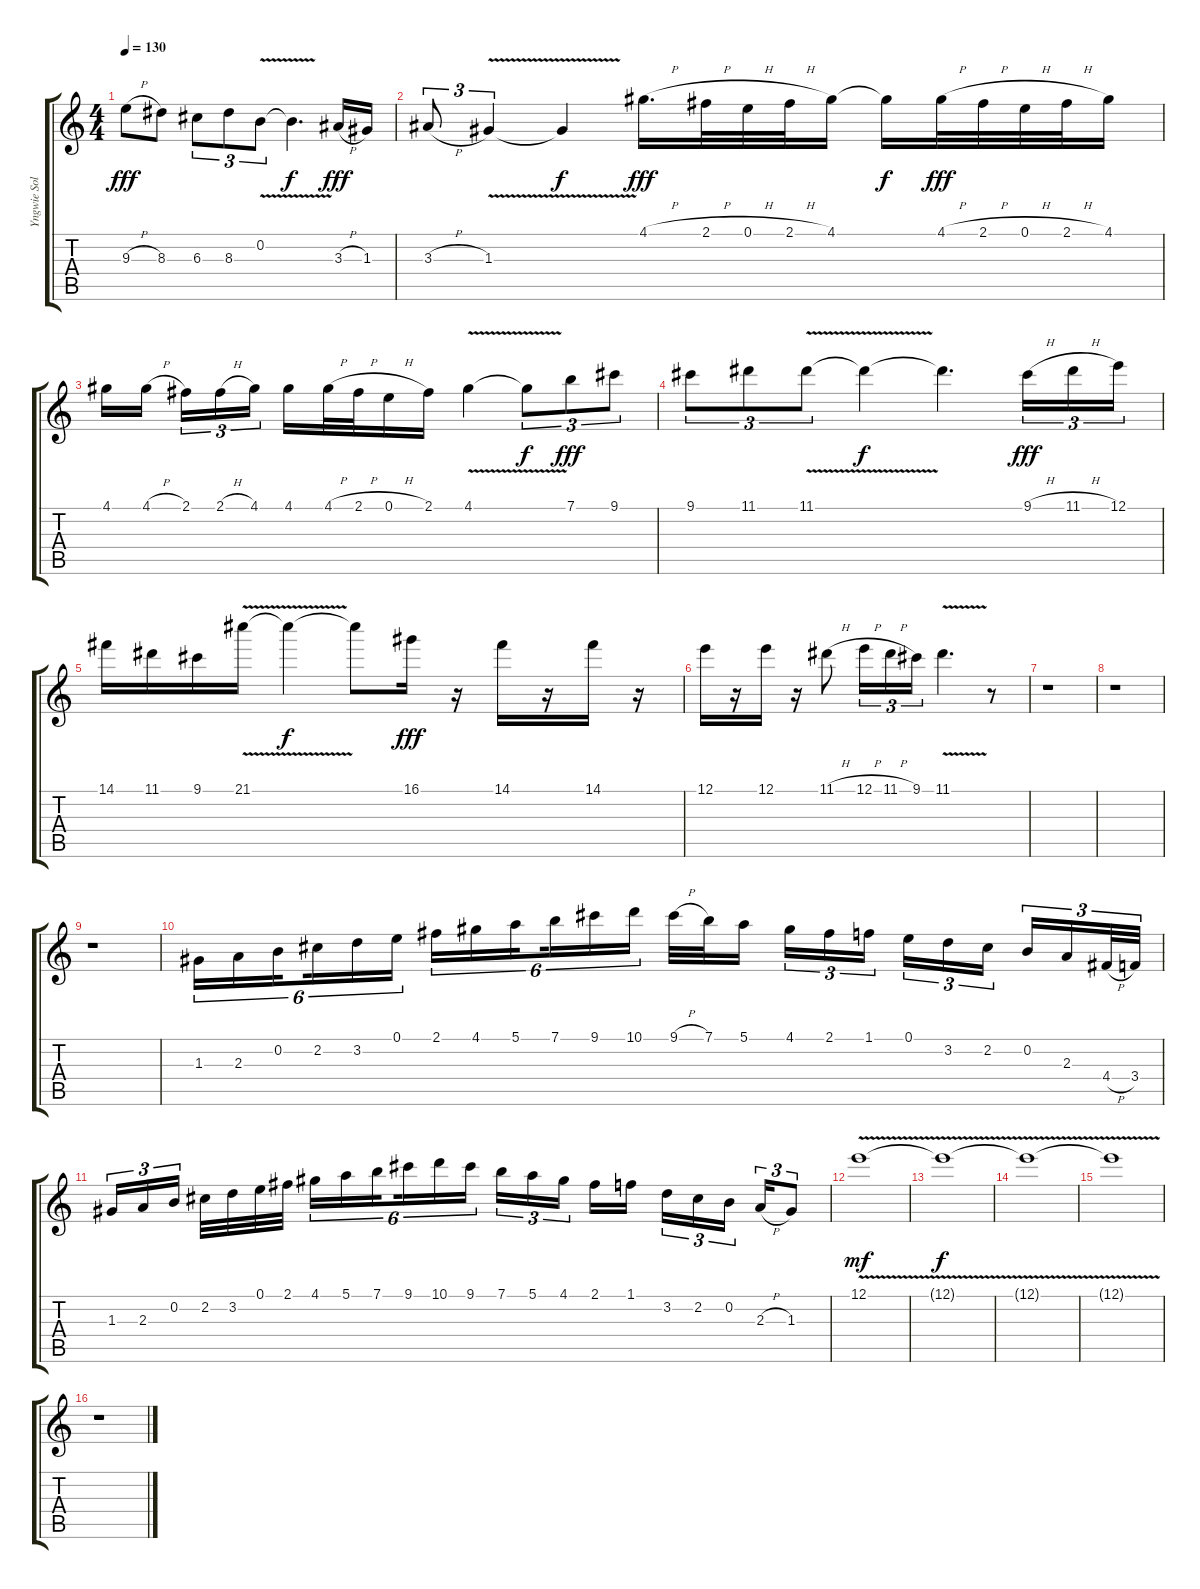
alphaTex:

\track ("Yngwie Solo" "Yngwie Sol") {instrument overdrivenguitar}
\staff {score tabs}
\tuning (E4 B3 G3 D3 A2 E2) {hide}
\ts (4 4)
\tempo 130
\clef g2
\ks c
9.3{h}.8{dy fff} 8.3.8 6.3.8{tu (3 2)} 8.3.8{tu (3 2)} 0.2{v}.8{tu (3 2)} 0.2{t}.4{d dy f} 3.3{h}.16{dy fff} 1.3.16 |
3.3{h}.8{tu (3 2)} 1.3{v}.4{tu (3 2)} 1.3{t}.4{dy f} 4.1{h}.16{d dy fff} 2.1{h}.32 0.1{h}.32 2.1{h}.32 4.1.16 4.1{t}.16{dy f} 4.1{h}.32{dy fff} 2.1{h}.32 0.1{h}.32 2.1{h}.32 4.1.16 |
4.1.16 4.1{h}.16{beam splitsecondary} 2.1.16{tu (3 2)} 2.1{h}.16{tu (3 2)} 4.1.16{tu (3 2)} 4.1.16 4.1{h}.32 2.1{h}.32 0.1{h}.16 2.1.16 4.1{v}.4 4.1{t}.8{tu (3 2) dy f} 7.1.8{tu (3 2) dy fff} 9.1.8{tu (3 2)} |
9.1.8{tu (3 2)} 11.1.8{tu (3 2)} 11.1{v}.8{tu (3 2)} 11.1{t}.4{dy f} 11.1{t}.4{d} 9.1{h}.16{tu (3 2) dy fff} 11.1{h}.16{tu (3 2)} 12.1.16{tu (3 2)} |
14.1.16 11.1.16 9.1.16 21.1{v}.16 21.1{t}.4{dy f} 21.1{t}.8 16.1.16{dy fff} r.16 14.1.16 r.16 14.1.16 r.16 |
12.1.16 r.16 12.1.16 r.16 11.1{h}.8 12.1{h}.16{tu (3 2)} 11.1{h}.16{tu (3 2)} 9.1.16{tu (3 2)} 11.1{v}.4{d} r.8 |
r.1 |
r.1 |
r.1 |
1.3.16{tu (6 4)} 2.3.16{tu (6 4)} 0.2.16{tu (6 4) beam splitsecondary} 2.2.16{tu (6 4)} 3.2.16{tu (6 4)} 0.1.16{tu (6 4)} 2.1.16{tu (6 4)} 4.1.16{tu (6 4)} 5.1.16{tu (6 4) beam splitsecondary} 7.1.16{tu (6 4)} 9.1.16{tu (6 4)} 10.1.16{tu (6 4)} 9.1{h}.32 7.1.32 5.1.16{beam splitsecondary} 4.1.16{tu (3 2)} 2.1.16{tu (3 2)} 1.1.16{tu (3 2)} 0.1.16{tu (3 2)} 3.2.16{tu (3 2)} 2.2.16{tu (3 2) beam splitsecondary} 0.2.16{tu (3 2)} 2.3.16{tu (3 2)} 4.4{h}.32{tu (3 2)} 3.4.32{tu (3 2)} |
1.3.16{tu (3 2)} 2.3.16{tu (3 2)} 0.2.16{tu (3 2) beam splitsecondary} 2.2.32 3.2.32 0.1.32 2.1.32 4.1.16{tu (6 4)} 5.1.16{tu (6 4)} 7.1.16{tu (6 4) beam splitsecondary} 9.1.16{tu (6 4)} 10.1.16{tu (6 4)} 9.1.16{tu (6 4)} 7.1.16{tu (3 2)} 5.1.16{tu (3 2)} 4.1.16{tu (3 2) beam splitsecondary} 2.1.16 1.1.16 3.2.16{tu (3 2)} 2.2.16{tu (3 2)} 0.2.16{tu (3 2) beam splitsecondary} 2.3{h}.16{tu (3 2)} 1.3.8{tu (3 2)} |
12.1{v}.1{dy mf} |
12.1{v t}.1{dy f} |
12.1{v t}.1 |
12.1{v t}.1 |
r.1
